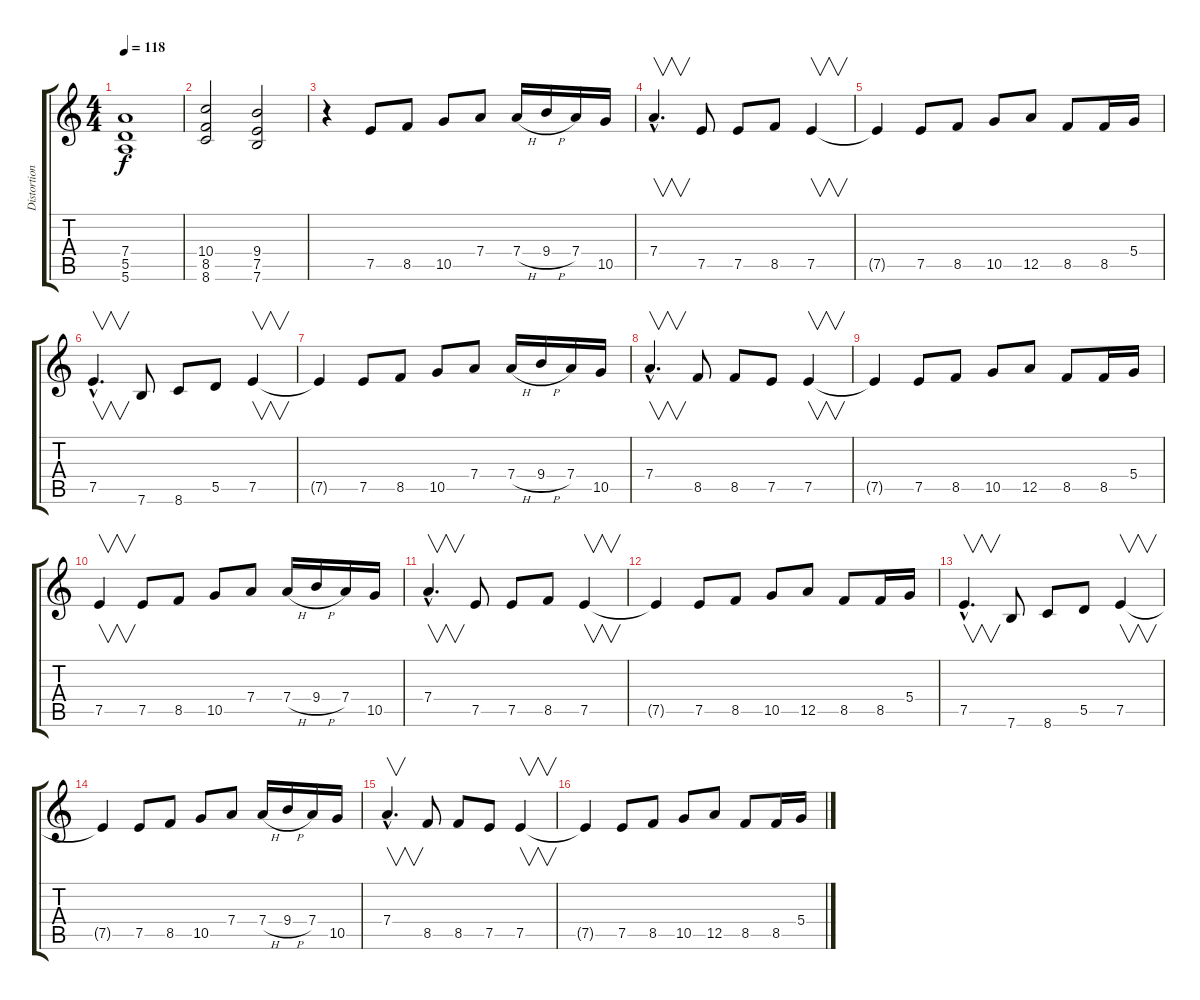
\track ("Distortion Guitar 2" "Distortion") {instrument distortionguitar}
\staff {score tabs}
\tuning (E4 B3 G3 D3 A2 E2) {hide}
\ts (4 4)
\tempo 118
\clef g2
\ks c
(7.4 5.5 5.6).1{dy f} |
(10.4 8.5 8.6).2 (9.4 7.5 7.6).2 |
r.4 7.5.8{volume 16 instrument overdrivenguitar} 8.5.8 10.5.8 7.4.8 7.4{h}.16 9.4{h}.16 7.4.16 10.5.16 |
7.4{hac}.4{v d} 7.5.8 7.5.8 8.5.8 7.5.4{v} |
7.5{t}.4 7.5.8 8.5.8 10.5.8 12.5.8 8.5.8 8.5.16 5.4.16 |
7.5{hac}.4{v d} 7.6.8 8.6.8 5.5.8 7.5.4{v} |
7.5{t}.4 7.5.8 8.5.8 10.5.8 7.4.8 7.4{h}.16 9.4{h}.16 7.4.16 10.5.16 |
7.4{hac}.4{v d} 8.5.8 8.5.8 7.5.8 7.5.4{v} |
7.5{t}.4 7.5.8 8.5.8 10.5.8 12.5.8 8.5.8 8.5.16 5.4.16 |
7.5.4{v} 7.5.8 8.5.8 10.5.8 7.4.8 7.4{h}.16 9.4{h}.16 7.4.16 10.5.16 |
7.4{hac}.4{v d} 7.5.8 7.5.8 8.5.8 7.5.4{v} |
7.5{t}.4 7.5.8 8.5.8 10.5.8 12.5.8 8.5.8 8.5.16 5.4.16 |
7.5{hac}.4{v d} 7.6.8 8.6.8 5.5.8 7.5.4{v} |
7.5{t}.4 7.5.8 8.5.8 10.5.8 7.4.8 7.4{h}.16 9.4{h}.16 7.4.16 10.5.16 |
7.4{hac}.4{v d} 8.5.8 8.5.8 7.5.8 7.5.4{v} |
7.5{t}.4 7.5.8 8.5.8 10.5.8 12.5.8 8.5.8 8.5.16 5.4.16
